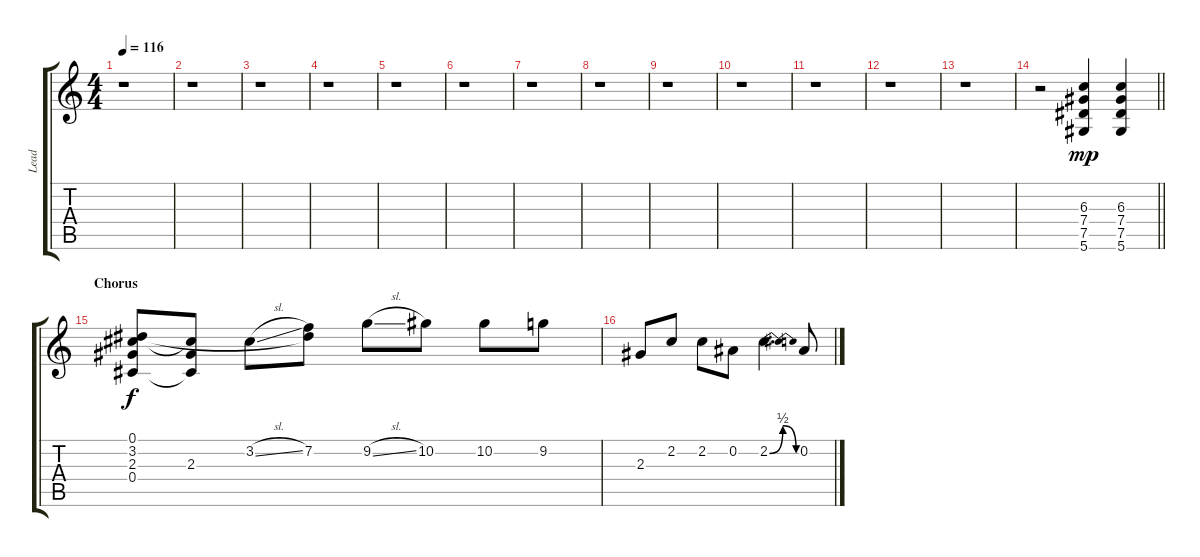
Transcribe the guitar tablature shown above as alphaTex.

\track ("Lead" "Lead") {instrument overdrivenguitar}
\staff {score tabs}
\tuning (Eb4 Bb3 Gb3 Db3 Ab2 Eb2) {hide}
\ts (4 4)
\tempo 116
\clef g2
\ks c
r.1{dy mp} |
r.1 |
r.1 |
r.1 |
r.1 |
r.1 |
r.1 |
r.1 |
r.1 |
r.1 |
r.1 |
r.1 |
r.1 |
\barLineRight lightlight
r.2 (6.3 7.4 7.5 5.6).4 (6.3 7.4 7.5 5.6).4 |
\section ("" "Chorus")
(0.1 3.2 2.3 0.4).8{dy f} (3.2{t} 2.3 0.4{t}).8 3.2{sl}.8 (0.1{t} 7.2).8 9.2{sl}.8 10.2.8 10.2.8 9.2.8 |
2.3.8 2.2.8 2.2.8 0.2.8 2.2{be (bendrelease 0 0 20 2 35 2 60 0)}.4{d} 0.2.8
